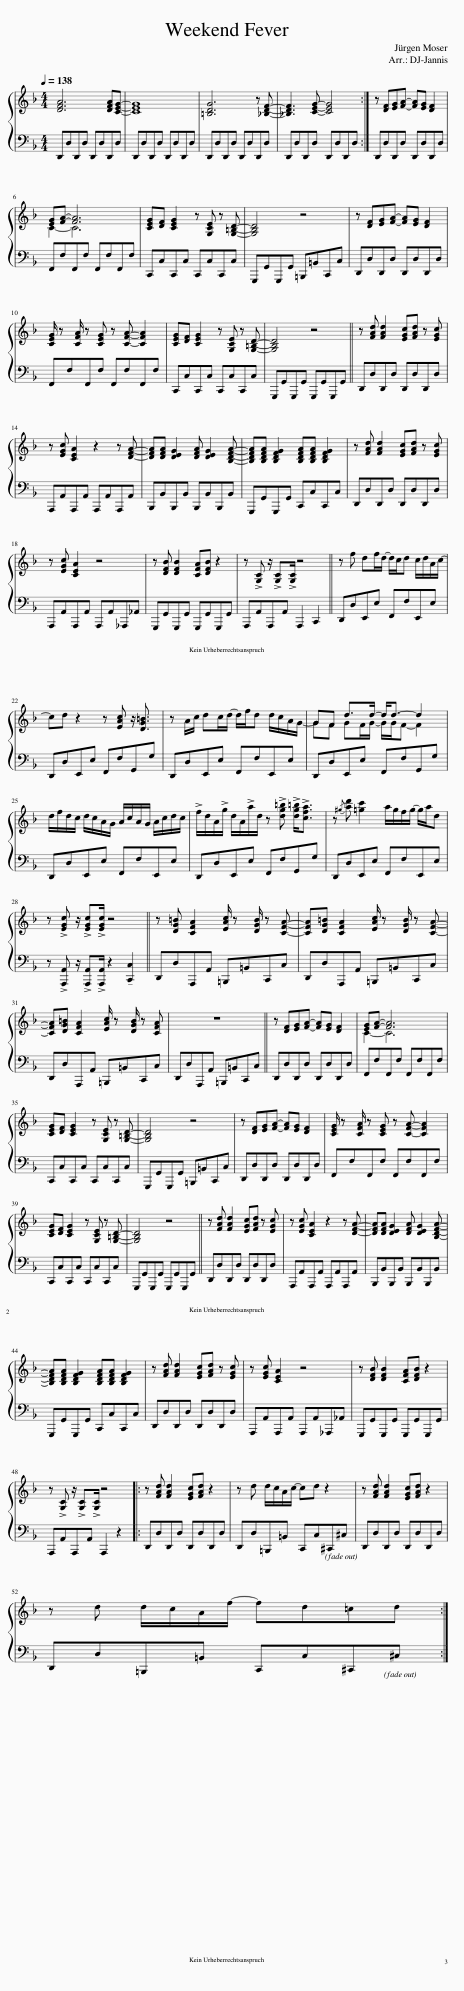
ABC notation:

X:1
%%score { ( 1 3 ) | 2 }
L:1/8
Q:1/4=138
M:4/4
I:linebreak $
K:F
V:1 treble
V:3 treble
V:2 bass
V:1
 [DFA]6 [DFA][CEG]- | [CEG]8 | [=B,DG]6 z [_B,DF]- | [_B,DF]3 [CEG]- [CEG]4 :| z [DF][EG][FA]- [FA][EG] [DF]2 |$ %5
 [EG][FA]- [FA]6 | [CEG][DF] [CEG]2 z [G,CE] z [G,=B,D]- | [G,B,D]4 z4 | z [DF][EG][FA]- [FA][EG] [DF]2 |$ [CEG]/ z [CFA]/ z [CEG] z [CFA]- [CFA]2 | %10
 [CEG][DF] [CEG]2 z [G,CE] z [G,=B,D]- | [G,B,D]4 z4 || z [FAd] [FAd]2 [EGc][FAd] z [EGc] |$ z [EGc] [CEA]2 z2 z [DFA]- | [DFA][DFA] [DEG]2 [DFA] [DEG]2 [B,DFA]- | %15
 [B,DFA][B,DFA] [B,DFG]2 [B,DFA][B,DFA] [B,DFG]2 | z [FAd] [FAd]2 [EGc][FAd] z [EGc] |$ z [EGc] [CEA]2 z4 | z [DFB] [DFB]2 [CFA][DFB] z2 | z !>![G,C] z/ !>![G,C]!>![G,C]/ z4 || %20
 z f df/d/- d/c/d c/d/A/c/- |$ cd z2 z [EAc] z/ [DG=B]3/2 | z A/c/ dc/d/- d/f/d d/c/A/G/- | GF d>d- d<d- d2 |$ d/f/d/c/ d/c/A/G/ A/c/A/G/ A/c/d/c/ | %25
 !>!f/d/A/!>!g/ d/A/!>!a/d/ z !>![dg=b] !>![dg=b]<!>![cfa] | z{/^g} [ad'] [=gc']2 a/g/f/g/- g/a/d |$ z !>![EGc] z/ !>![EGc]!>![EGc]/ z4 || z [DG=B] [CFA]2 [EAc]/ z [DGB]/ z [CFA]- | [CFA][DG=B] [CFA]2 [EAc]/ z [DGB]/ z [CFA]- |$ %30
 [CFA][DG=B] [CFA]2 [EAc]/ z [DGB]/ z [CFA] | z8 || z [DF][EG][FA]- [FA][EG] [DF]2 | [EG][FA]- [FA]6 |$ [CEG][DF] [CEG]2 z [G,CE] z [G,=B,D]- | %35
 [G,B,D]4 z4 | z [DF][EG][FA]- [FA][EG] [DF]2 | [CEG]/ z [CFA]/ z [CEG] z [CFA]- [CFA]2 |$ [CEG][DF] [CEG]2 z [G,CE] z [G,=B,D]- | [G,B,D]4 z4 || %40
 z [FAd] [FAd]2 [EGc][FAd] z [EGc] | z [EGc] [CEA]2 z2 z [DFA]- | [DFA][DFA] [DEG]2 [DFA] [DEG]2 [B,DFA]- |$ [B,DFA][B,DFA] [B,DFG]2 [B,DFA][B,DFA] [B,DFG]2 | z [FAd] [FAd]2 [EGc][FAd] z [EGc] | %45
 z [EGc] [CEA]2 z4 | z [DFB] [DFB]2 [CFA][DFB] z2 |$ z !>![G,C] z/ !>![G,C]!>![G,C]/ z4 |: z [FAd] [FAd]2 [EGc][FAd] z2 | z d d/c/A/c/- cd z2 | %50
 z [FAd] [FAd]2 [EGc][FAd] z2 |$ z d d/c/A/f/- fd=cd :| %52
V:2
 D,,D,D,,D, D,,D,D,,D, | D,,D,D,,D, D,,D,D,,D, | D,,D,D,,D, D,,D,D,,D, | D,,D,D,,D, D,,D,D,,D, :| D,,D,D,,D, D,,D,D,,D, |$ %5
 F,,F,F,,F, F,,F,F,,F, | C,,C,C,,C, C,,C,C,,C, | G,,,G,,G,,,G,, =B,,,=B,,C,,C, | D,,D,D,,D, D,,D,D,,D, |$ F,,F,F,,F, F,,F,F,,F, | %10
 C,,C,C,,C, C,,C,C,,C, | G,,,G,,G,,,G,, G,,,G,,G,,,G,, || D,,D,D,,D, D,,D,D,,D, |$ A,,,A,,A,,,A,, A,,,A,,A,,,A,, | B,,,B,,B,,,B,, B,,,B,,B,,,B,, | %15
 G,,,G,,G,,,G,, C,,C,C,,C, | D,,D,D,,D, D,,D,D,,D, |$ A,,,A,,A,,,A,, A,,,A,,_A,,,_A,, | G,,,G,,G,,,G,, G,,,G,,G,,,G,, | A,,,A,,A,,,A,, A,,,2 C,,2 || %20
 D,,D,E,,E, F,,F,E,,E, |$ D,,D,E,,E, F,,F,G,,G, | D,,D,E,,E, F,,F,E,,E, | D,,D,E,,E, F,,F,G,,G, |$ D,,D,E,,E, F,,F,E,,E, | %25
 D,,D,E,,E, F,,F,G,,G, | D,,D,E,,E, F,,F,E,,E, |$ z !>![A,,,A,,] z/ !>![A,,,A,,]!>![A,,,A,,]/ z2 !tenuto![C,,C,]2 || D,,D,A,,,A,, =B,,,=B,,C,,C, | D,,D,A,,,A,, =B,,,=B,,C,,C, |$ %30
 D,,D,A,,,A,, =B,,,=B,,C,,C, | D,,D,A,,,A,, =B,,,=B,,C,,C, || D,,D,D,,D, D,,D,D,,D, | F,,F,F,,F, F,,F,F,,F, |$ C,,C,C,,C, C,,C,C,,C, | %35
 G,,,G,,G,,,G,, =B,,,=B,,C,,C, | D,,D,D,,D, D,,D,D,,D, | F,,F,F,,F, F,,F,F,,F, |$ C,,C,C,,C, C,,C,C,,C, | G,,,G,,G,,,G,, G,,,G,,G,,,G,, || %40
 D,,D,D,,D, D,,D,D,,D, | A,,,A,,A,,,A,, A,,,A,,A,,,A,, | B,,,B,,B,,,B,, B,,,B,,B,,,B,, |$ G,,,G,,G,,,G,, C,,C,C,,C, | D,,D,D,,D, D,,D,D,,D, | %45
 A,,,A,,A,,,A,, A,,,A,,_A,,,_A,, | G,,,G,,G,,,G,, G,,,G,,G,,,G,, |$ A,,,A,,A,,,A,, A,,,2 z2 |: D,,D,D,,D, D,,D,D,,D, | D,,D,=B,,,=B,, C,,C,^C,,^C, | %50
 D,,D,D,,D, D,,D,D,,D, |$ D,,D,=B,,,=B,, C,,C,^C,,^C, :| %52
V:3
 x8 | x8 | x8 | x8 :| x8 |$ %5
 C2- C6 | x8 | x8 | x8 |$ x8 | %10
 x8 | x8 || x8 |$ x8 | x8 | %15
 x8 | x8 |$ x8 | x8 | x8 || %20
 x8 |$ x8 | x8 | GF GF/G/- G/G/F- F2 |$ x8 | %25
 x8 | x8 |$ x8 || x8 | x8 |$ %30
 x8 | x8 || x8 | C2- C6 |$ x8 | %35
 x8 | x8 | x8 |$ x8 | x8 || %40
 x8 | x8 | x8 |$ x8 | x8 | %45
 x8 | x8 |$ x8 |: x8 | x8 | %50
 x8 |$ x8 :| %52
